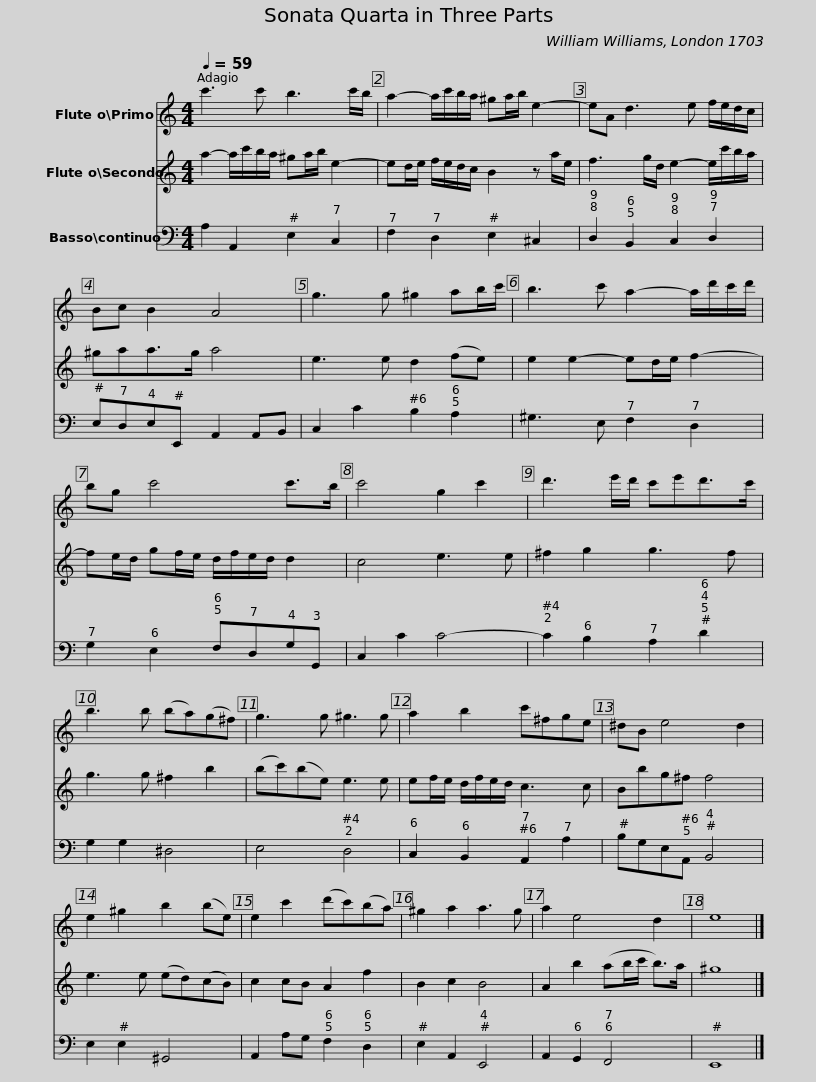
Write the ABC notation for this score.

X:1
%%score 1 2 3
L:1/8
Q:1/4=59
M:4/4
I:linebreak $
K:C
V:1 treble
V:2 treble
V:3 bass
V:1
 c'3 c' b3 c'/b/ | a2- a/c'/b/a/ ^ga/b/ e2- |$ eA d3 e f/e/d/c/ | Bc B2 A4 | g3 g ^g2 ab/c'/ | %5
 b3 c' a2- a/d'/c'/d'/ |$ bg c'4 c'>b | c'4 g2 c'2 | d'3 e'/d'/ c'e'd'>c' | b3 b (ba)(g^f) |$ %10
 g3 g ^g3 g | a2 b2 c'^fge | ^dB e4 d2 | e2 ^g2 b2 (be) | e2 c'2 (d'c')(ba) |$ %15
 ^g2 a2 a3 g | a2 e4 d2 | e8 |] %18
V:2
 a2- a/c'/b/a/ ^ga/b/ e2- | ed/e/ f/e/d/c/ B2 z a/e/ |$ f3 g/d/ e2- e/c'/b/a/ | ^gaa>g a4 | e3 e d2 (fe) | %5
 e2 e2- ed/e/ f2- |$ fe/d/ gf/e/ d/f/e/d/ d2 | c4 e3 e | ^f2 g2 g3 f | g3 g ^f2 b2 |$ %10
 (bc')(be) e3 e | ef/e/ d/f/e/d/ c3 c | Bbg^f f4 | e3 e (ed)(cB) | c2 cB A2 f2 |$ %15
 B2 c2 B4 | A2 b2 (ab/c'/ b>)a | ^g8 |] %18
V:3
 A,2 A,,2 E,2 C,2 | F,2 D,2 E,2 ^C,2 |$ D,2 B,,2 C,2 D,2 | E,D,E,E,, A,,2 A,,B,, | C,2 C2 B,2 A,2 | %5
 ^G,3 E, F,2 D,2 |$ G,2 E,2 F,D,G,G,, | C,2 C2 C4- | C2 B,2 A,2 D2 | G,2 G,2 ^D,4 |$ %10
 E,4 D,4 | C,2 B,,2 A,,2 A,2 | B,G,E,A,, B,,4 | E,2 E,2 ^G,,4 | A,,2 A,G, F,2 D,2 |$ %15
 E,2 A,,2 E,,4 | A,,2 G,,2 F,,4 | E,,8 |] %18
